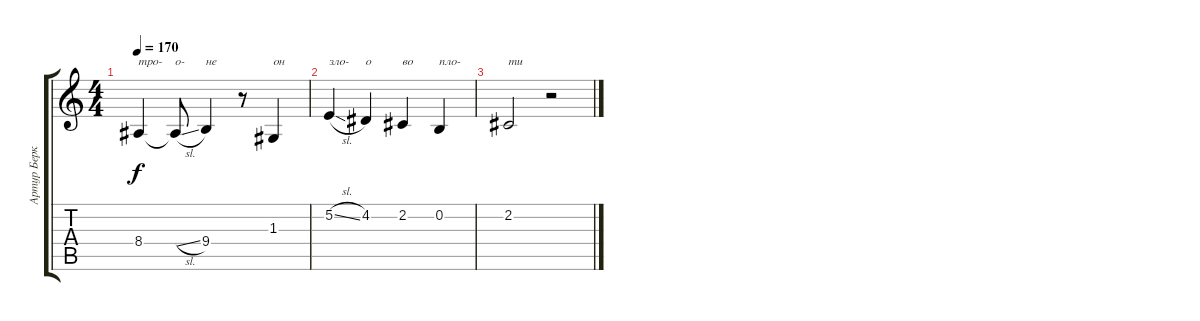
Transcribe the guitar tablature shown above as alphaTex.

\track ("Артур Беркут" "Артур Берк") {instrument oboe}
\staff {score tabs}
\tuning (E4 B3 G3 D3 A2 E2) {hide}
\ts (4 4)
\tempo 170
\clef g2
\ks c
8.4.4{txt "тро-" dy f} 8.4{sl t}.8{txt "о-"} 9.4.4{txt "не"} r.8 1.3.4{txt "он"} |
5.2{sl}.4{txt "зло-"} 4.2.4{txt "о"} 2.2.4{txt "во"} 0.2.4{txt "пло-"} |
2.2.2{txt "ти"} r.2
